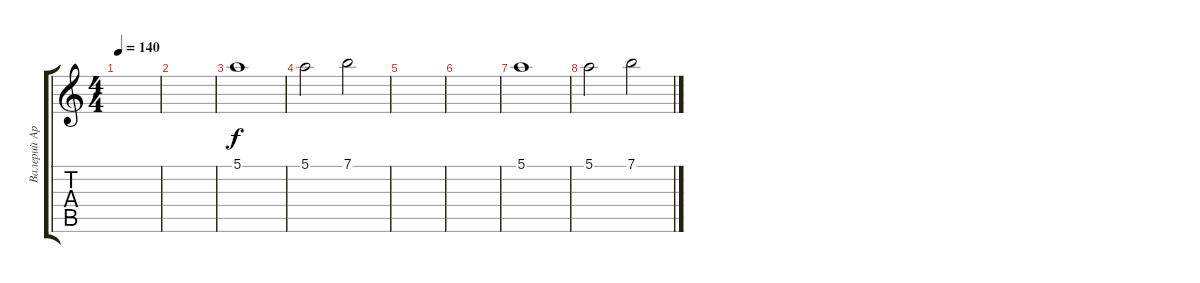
\track ("Валерий Аркадин (акустическая гитара)" "Валерий Ар") {instrument acousticguitarsteel}
\staff {score tabs}
\tuning (E4 B3 G3 D3 A2 E2) {hide}
\ts (4 4)
\tempo 140
\clef g2
\ks c
|
|
5.1.1 |
5.1.2 7.1.2 |
|
|
5.1.1 |
5.1.2 7.1.2
